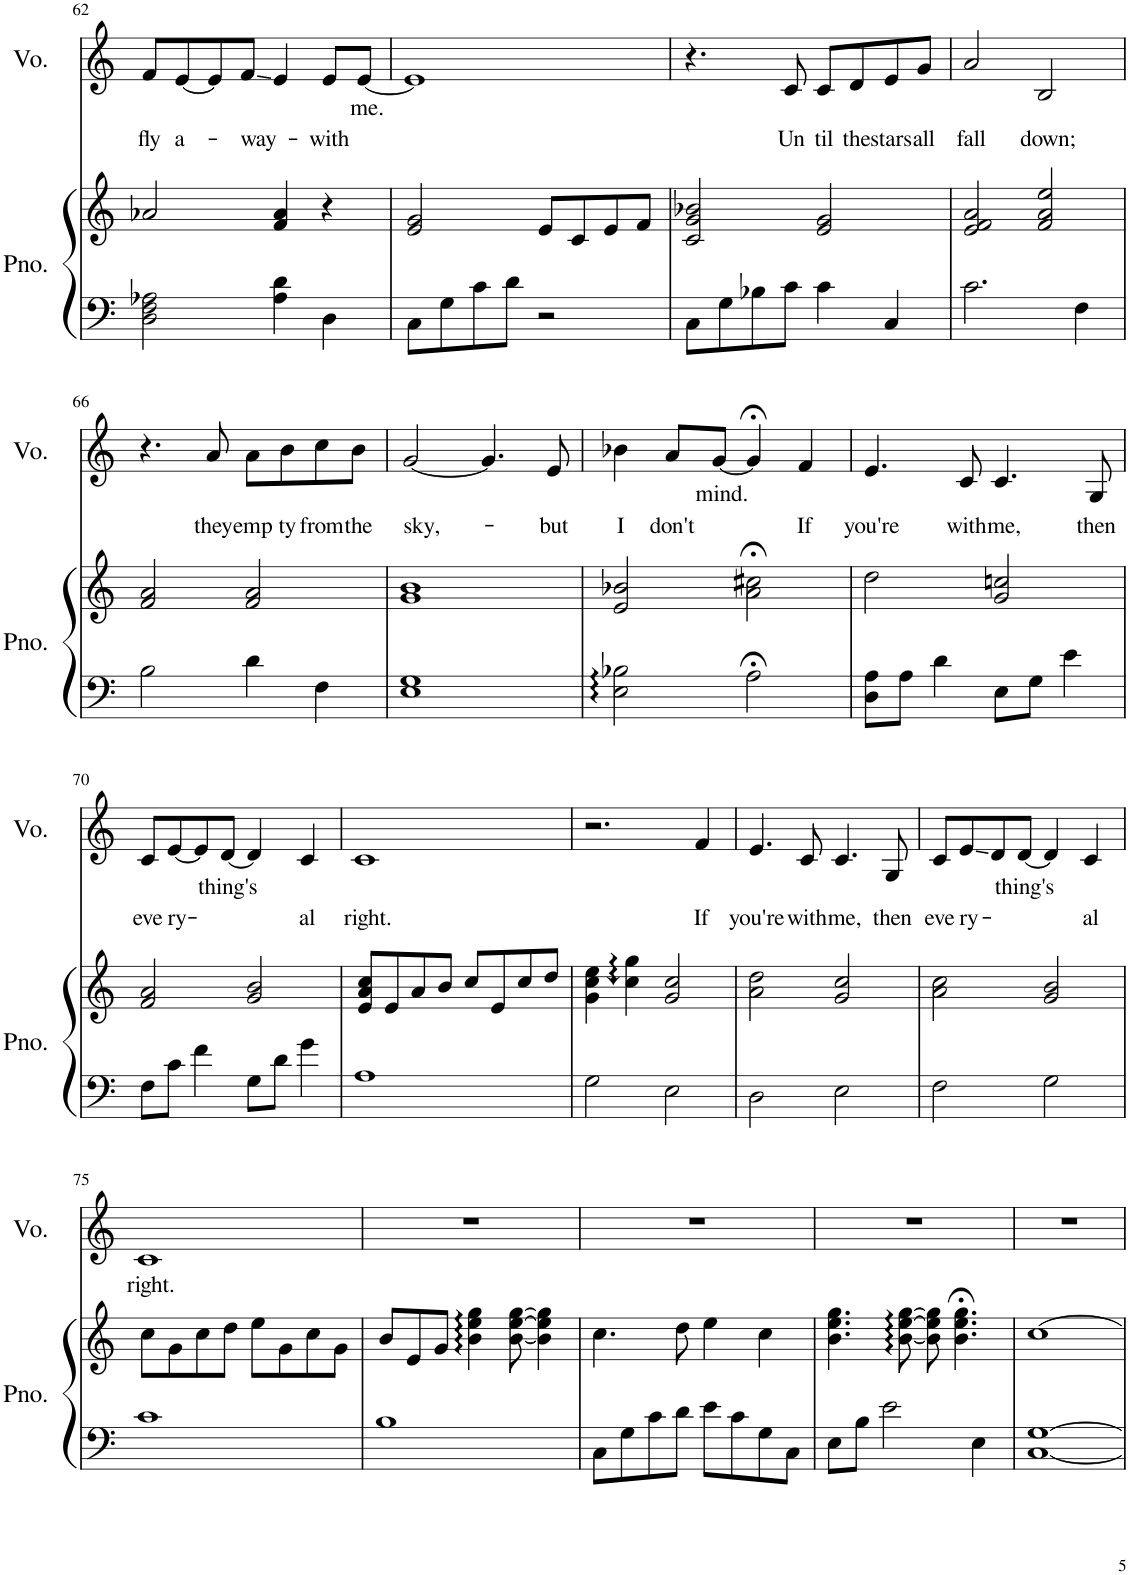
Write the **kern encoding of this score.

**kern	**kern	**kern	**text
*part2	*part2	*part1	*part1
*staff3	*staff2	*staff1	*staff1
*I"Piano	*	*I"Voice	*
*I'Pno.	*	*I'Vo.	*
!!LO:PB:g=z
*clefF4	*clefG2	*clefG2	*
*k[]	*k[]	*k[]	*
*M4/4	*	*M4/4	*
=62	=62	=62	=62
!	!	!	!LO:LY:b
2D\ 2F\ 2A-X\	2a-X/	8f/L	fly
!	!	!	!LO:LY:b
.	.	[8e/	a-
.	.	8e/]	.
!	!	!	!LO:LY:b
.	.	8f/J	-way-
4A-\ 4d\	4f/ 4a-/	4e/	.
!	!	!	!LO:LY:b
4D\	4r	8e/L	-with
!	!	!	!LO:LY:b
.	.	[8e/J	me.
=63	=63	=63	=63
8C\L	2e/ 2g/	1e]	.
8G\	.	.	.
8c\	.	.	.
8d\J	.	.	.
2r	8e/L	.	.
.	8c/	.	.
.	8e/	.	.
.	8f/J	.	.
=64	=64	=64	=64
8C\L	2c/ 2g/ 2b-X/	4.r	.
8G\	.	.	.
8B-X\	.	.	.
!	!	!	!LO:LY:b
8c\J	.	8c/	Un
!	!	!	!LO:LY:b
4c\	2e/ 2g/	8c/L	til
!	!	!	!LO:LY:b
.	.	8d/	the
!	!	!	!LO:LY:b
4C/	.	8e/	stars
!	!	!	!LO:LY:b
.	.	8g/J	all
=65	=65	=65	=65
!	!	!	!LO:LY:b
2.c\	2e/ 2f/ 2a/	2a/	fall
!	!	!	!LO:LY:b
.	2f/ 2a/ 2ee/	2B/	down;
4F\	.	.	.
!!LO:LB:g=z
=66	=66	=66	=66
2B\	2f/ 2a/	4.r	.
!	!	!	!LO:LY:b
.	.	8a/	they
!	!	!	!LO:LY:b
4d\	2f/ 2a/	8a\L	emp
!	!	!	!LO:LY:b
.	.	8b\	ty
!	!	!	!LO:LY:b
4F\	.	8cc\	from
!	!	!	!LO:LY:b
.	.	8b\J	the
=67	=67	=67	=67
!	!	!	!LO:LY:b
1E 1G	1g 1b	[2g/	sky,-
.	.	4.g/]	.
!	!	!	!LO:LY:b
.	.	8e/	-but
=68	=68	=68	=68
!	!	!	!LO:LY:b
2E\ 2B-X\	2e/ 2b-X/	4b-X\	I
!	!	!	!LO:LY:b
.	.	8a/L	don't
!	!	!	!LO:LY:b
.	.	[8g/J	mind.
2A;<\	2a\;< 2cc#X\;<	4g;</]	.
!	!	!	!LO:LY:b
.	.	4f/	If
=69	=69	=69	=69
!	!	!	!LO:LY:b
8D\ 8A\L	2dd\	4.e/	you're
8A\J	.	.	.
4d\	.	.	.
!	!	!	!LO:LY:b
.	.	8c/	with
!	!	!	!LO:LY:b
8E\L	2g/ 2ccn/	4.c/	me,
8G\J	.	.	.
4e\	.	.	.
!	!	!	!LO:LY:b
.	.	8G/	then
!!LO:LB:g=z
=70	=70	=70	=70
!	!	!	!LO:LY:b
8F\L	2f/ 2a/	8c/L	eve
!	!	!	!LO:LY:b
8c\J	.	[8e/	ry-
4f\	.	8e/]	.
!	!	!	!LO:LY:b
.	.	[8d/J	thing's
8G\L	2g/ 2b/	4d/]	.
8d\J	.	.	.
!	!	!	!LO:LY:b
4g\	.	4c/	al
=71	=71	=71	=71
!	!	!	!LO:LY:b
1A	8e/ 8a/ 8cc/L	1c	right.
.	8e/	.	.
.	8a/	.	.
.	8b/J	.	.
.	8cc/L	.	.
.	8e/	.	.
.	8cc/	.	.
.	8dd/J	.	.
=72	=72	=72	=72
2G\	4g\ 4cc\ 4ee\	2.r	.
.	4cc\ 4gg\	.	.
2E\	2g/ 2cc/	.	.
!	!	!	!LO:LY:b
.	.	4f/	If
=73	=73	=73	=73
!	!	!	!LO:LY:b
2D\	2a\ 2dd\	4.e/	you're
!	!	!	!LO:LY:b
.	.	8c/	with
!	!	!	!LO:LY:b
2E\	2g/ 2cc/	4.c/	me,
!	!	!	!LO:LY:b
.	.	8G/	then
=74	=74	=74	=74
!	!	!	!LO:LY:b
2F\	2a\ 2cc\	8c/L	eve
!	!	!	!LO:LY:b
.	.	8e/	ry-
.	.	8d/	.
!	!	!	!LO:LY:b
.	.	[8d/J	-thing's
2G\	2g/ 2b/	4d/]	.
!	!	!	!LO:LY:b
.	.	4c/	al
!!LO:LB:g=z
=75	=75	=75	=75
!	!	!	!LO:LY:b
1c	8cc\L	1c	right.
.	8g\	.	.
.	8cc\	.	.
.	8dd\J	.	.
.	8ee\L	.	.
.	8g\	.	.
.	8cc\	.	.
.	8g\J	.	.
=76	=76	=76	=76
1B	8b/L	1r	.
.	8e/	.	.
.	8g/J	.	.
.	4b\ 4ee\ 4gg\	.	.
.	[8b\ [8ee\ [8gg\	.	.
.	4b\] 4ee\] 4gg\]	.	.
=77	=77	=77	=77
8C\L	4.cc\	1r	.
8G\	.	.	.
8c\	.	.	.
8d\J	8dd\	.	.
8e\L	4ee\	.	.
8c\	.	.	.
8G\	4cc\	.	.
8C\J	.	.	.
=78	=78	=78	=78
8E\L	4.b\ 4.ee\ 4.gg\	1r	.
8B\J	.	.	.
2e\	.	.	.
.	[8b\ [8ee\ [8gg\	.	.
.	8b\] 8ee\] 8gg\]	.	.
.	4.b\;< 4.ee\;< 4.gg\;<	.	.
4E\	.	.	.
=79	=79	=79	=79
[1C [1G	[1cc	1r	.
=	=	=	=
*-	*-	*-	*-
